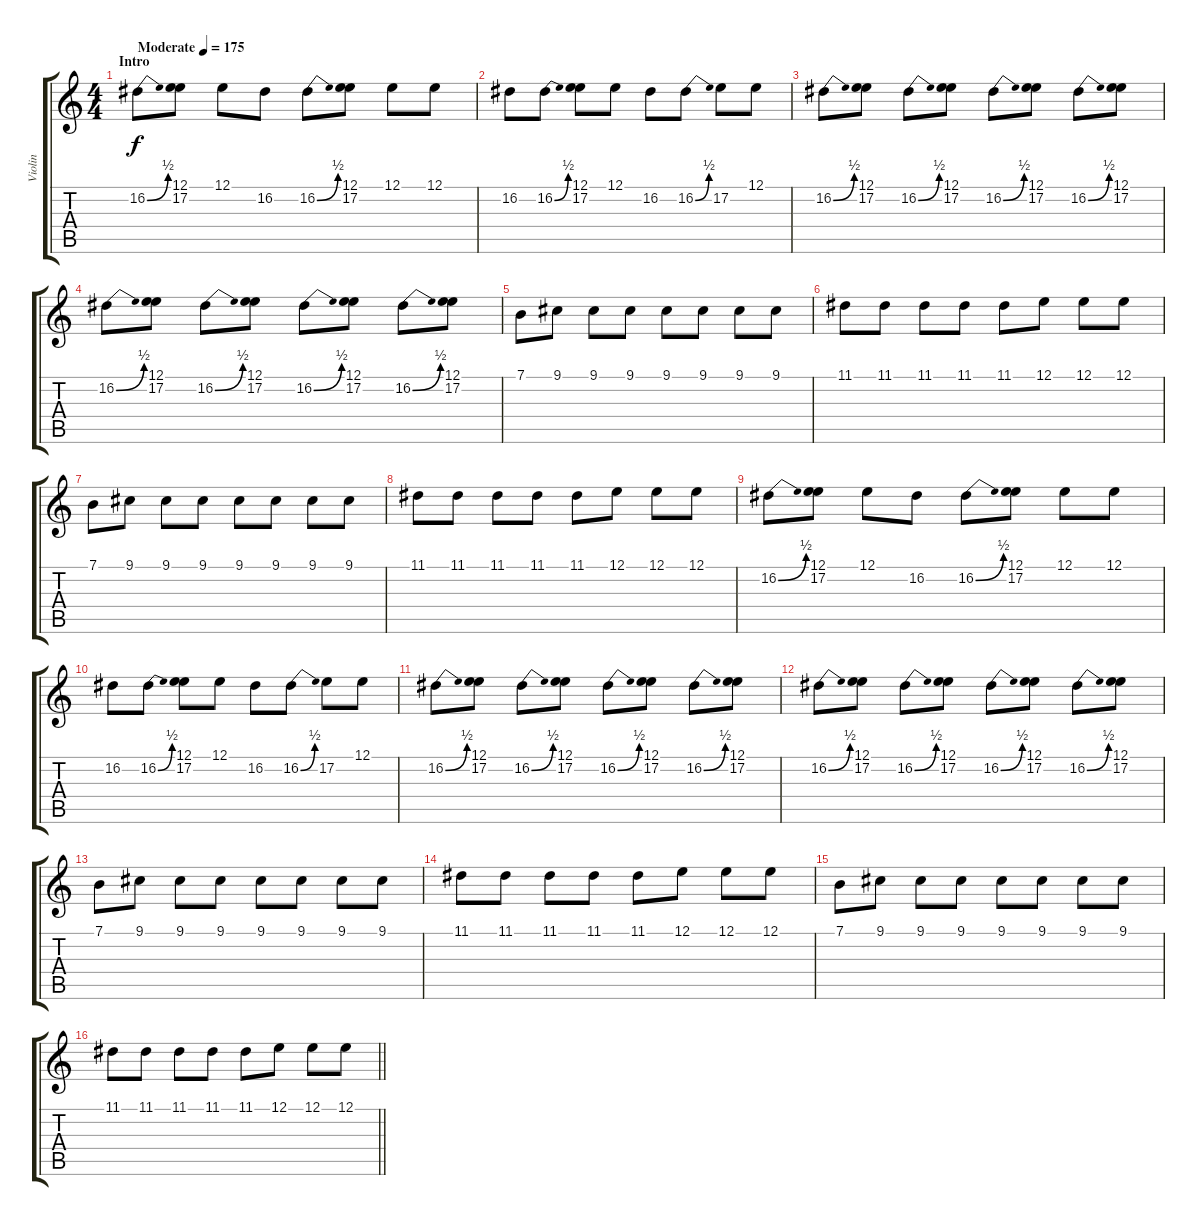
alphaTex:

\track ("Violin" "Violin") {instrument violin}
\staff {score tabs}
\tuning (E4 B3 G3 D3 A2 E2) {hide}
\ts (4 4)
\section ("" "Intro")
\tempo (175 "Moderate")
\clef g2
\ks c
16.2{be (bend 0 0 60 2)}.8{dy f instrument violin} (12.1 17.2).8 12.1.8 16.2.8 16.2{be (bend 0 0 60 2)}.8 (12.1 17.2).8 12.1.8 12.1.8 |
16.2.8 16.2{be (bend 0 0 60 2)}.8 (12.1 17.2).8 12.1.8 16.2.8 16.2{be (bend 0 0 60 2)}.8 17.2.8 12.1.8 |
16.2{be (bend 0 0 60 2)}.8 (12.1 17.2).8 16.2{be (bend 0 0 60 2)}.8 (12.1 17.2).8 16.2{be (bend 0 0 60 2)}.8 (12.1 17.2).8 16.2{be (bend 0 0 60 2)}.8 (12.1 17.2).8 |
16.2{be (bend 0 0 60 2)}.8 (12.1 17.2).8 16.2{be (bend 0 0 60 2)}.8 (12.1 17.2).8 16.2{be (bend 0 0 60 2)}.8 (12.1 17.2).8 16.2{be (bend 0 0 60 2)}.8 (12.1 17.2).8 |
7.1.8 9.1.8 9.1.8 9.1.8 9.1.8 9.1.8 9.1.8 9.1.8 |
11.1.8 11.1.8 11.1.8 11.1.8 11.1.8 12.1.8 12.1.8 12.1.8 |
7.1.8 9.1.8 9.1.8 9.1.8 9.1.8 9.1.8 9.1.8 9.1.8 |
11.1.8 11.1.8 11.1.8 11.1.8 11.1.8 12.1.8 12.1.8 12.1.8 |
16.2{be (bend 0 0 60 2)}.8 (12.1 17.2).8 12.1.8 16.2.8 16.2{be (bend 0 0 60 2)}.8 (12.1 17.2).8 12.1.8 12.1.8 |
16.2.8 16.2{be (bend 0 0 60 2)}.8 (12.1 17.2).8 12.1.8 16.2.8 16.2{be (bend 0 0 60 2)}.8 17.2.8 12.1.8 |
16.2{be (bend 0 0 60 2)}.8 (12.1 17.2).8 16.2{be (bend 0 0 60 2)}.8 (12.1 17.2).8 16.2{be (bend 0 0 60 2)}.8 (12.1 17.2).8 16.2{be (bend 0 0 60 2)}.8 (12.1 17.2).8 |
16.2{be (bend 0 0 60 2)}.8 (12.1 17.2).8 16.2{be (bend 0 0 60 2)}.8 (12.1 17.2).8 16.2{be (bend 0 0 60 2)}.8 (12.1 17.2).8 16.2{be (bend 0 0 60 2)}.8 (12.1 17.2).8 |
7.1.8 9.1.8 9.1.8 9.1.8 9.1.8 9.1.8 9.1.8 9.1.8 |
11.1.8 11.1.8 11.1.8 11.1.8 11.1.8 12.1.8 12.1.8 12.1.8 |
7.1.8 9.1.8 9.1.8 9.1.8 9.1.8 9.1.8 9.1.8 9.1.8 |
\barLineRight lightlight
11.1.8 11.1.8 11.1.8 11.1.8 11.1.8 12.1.8 12.1.8 12.1.8
